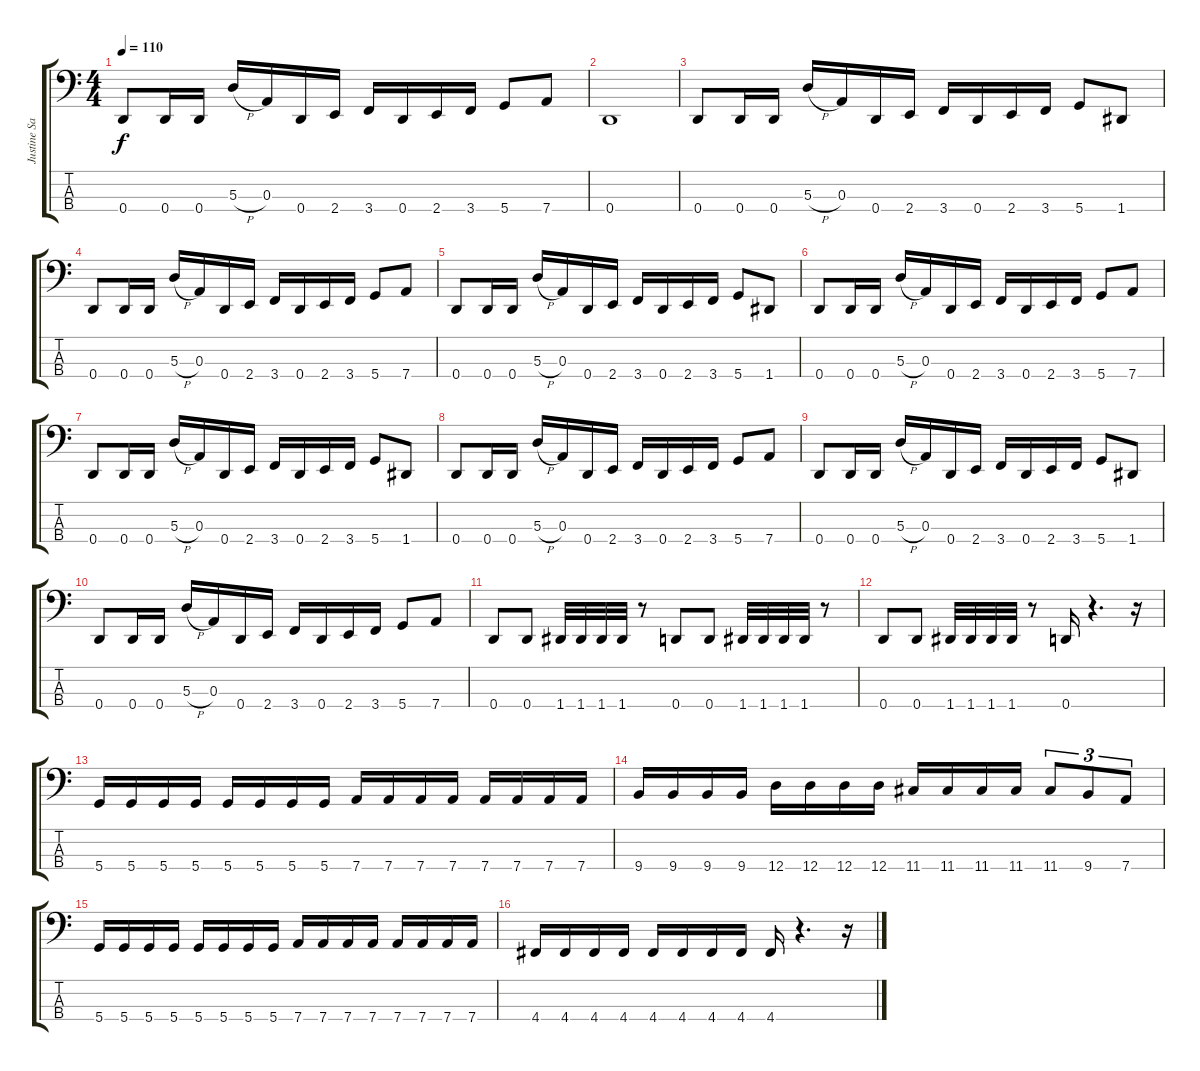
\track ("Justine Sane" "Justine Sa") {instrument electricbasspick}
\staff {score tabs}
\tuning (G2 D2 A1 D1) {hide}
\ts (4 4)
\tempo 110
\clef f4
\ks c
0.4.8{dy f} 0.4.16 0.4.16 5.3{h}.16 0.3.16 0.4.16 2.4.16 3.4.16 0.4.16 2.4.16 3.4.16 5.4.8 7.4.8 |
0.4.1 |
0.4.8 0.4.16 0.4.16 5.3{h}.16 0.3.16 0.4.16 2.4.16 3.4.16 0.4.16 2.4.16 3.4.16 5.4.8 1.4.8 |
0.4.8 0.4.16 0.4.16 5.3{h}.16 0.3.16 0.4.16 2.4.16 3.4.16 0.4.16 2.4.16 3.4.16 5.4.8 7.4.8 |
0.4.8 0.4.16 0.4.16 5.3{h}.16 0.3.16 0.4.16 2.4.16 3.4.16 0.4.16 2.4.16 3.4.16 5.4.8 1.4.8 |
0.4.8 0.4.16 0.4.16 5.3{h}.16 0.3.16 0.4.16 2.4.16 3.4.16 0.4.16 2.4.16 3.4.16 5.4.8 7.4.8 |
0.4.8 0.4.16 0.4.16 5.3{h}.16 0.3.16 0.4.16 2.4.16 3.4.16 0.4.16 2.4.16 3.4.16 5.4.8 1.4.8 |
0.4.8 0.4.16 0.4.16 5.3{h}.16 0.3.16 0.4.16 2.4.16 3.4.16 0.4.16 2.4.16 3.4.16 5.4.8 7.4.8 |
0.4.8 0.4.16 0.4.16 5.3{h}.16 0.3.16 0.4.16 2.4.16 3.4.16 0.4.16 2.4.16 3.4.16 5.4.8 1.4.8 |
0.4.8 0.4.16 0.4.16 5.3{h}.16 0.3.16 0.4.16 2.4.16 3.4.16 0.4.16 2.4.16 3.4.16 5.4.8 7.4.8 |
0.4.8 0.4.8 1.4.32 1.4.32 1.4.32 1.4.32 r.8 0.4.8 0.4.8 1.4.32 1.4.32 1.4.32 1.4.32 r.8 |
0.4.8 0.4.8 1.4.32 1.4.32 1.4.32 1.4.32 r.8 0.4.16 r.4{d} r.16 |
5.4.16 5.4.16 5.4.16 5.4.16 5.4.16 5.4.16 5.4.16 5.4.16 7.4.16 7.4.16 7.4.16 7.4.16 7.4.16 7.4.16 7.4.16 7.4.16 |
9.4.16 9.4.16 9.4.16 9.4.16 12.4.16 12.4.16 12.4.16 12.4.16 11.4.16 11.4.16 11.4.16 11.4.16 11.4.8{tu (3 2)} 9.4.8{tu (3 2)} 7.4.8{tu (3 2)} |
5.4.16 5.4.16 5.4.16 5.4.16 5.4.16 5.4.16 5.4.16 5.4.16 7.4.16 7.4.16 7.4.16 7.4.16 7.4.16 7.4.16 7.4.16 7.4.16 |
4.4.16 4.4.16 4.4.16 4.4.16 4.4.16 4.4.16 4.4.16 4.4.16 4.4.16 r.4{d} r.16
